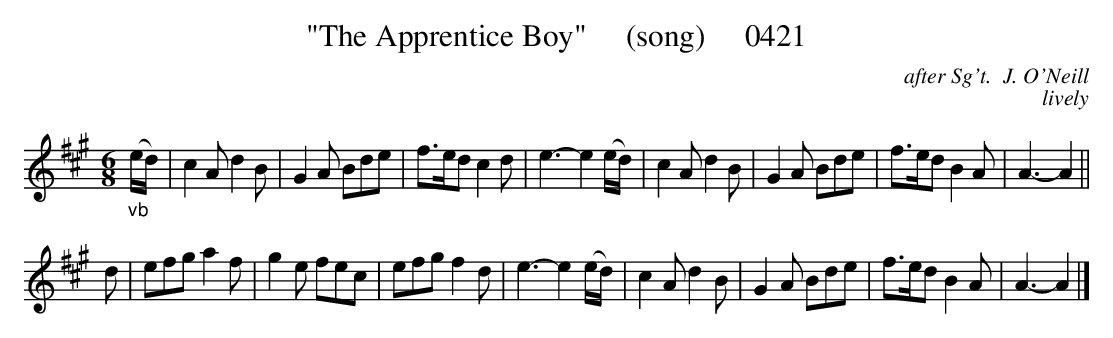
X:1
T:"The Apprentice Boy"     (song)     0421
C:after Sg't.  J. O'Neill
C:lively
M:6/8
L:1/8
K:A
"_vb"(e/2d/2)|c2A d2B|G2A Bde|f3/2e/2d c2d|e3-e2(e/2d/2)|c2A d2B|G2A Bde|f3/2e/2d B2A|A3-A2||
d|efg a2f|g2e fec|efg f2d|e3-e2(e/2d/2)|c2A d2B|G2A Bde|f3/2e/2d B2A|A3-A2|]
